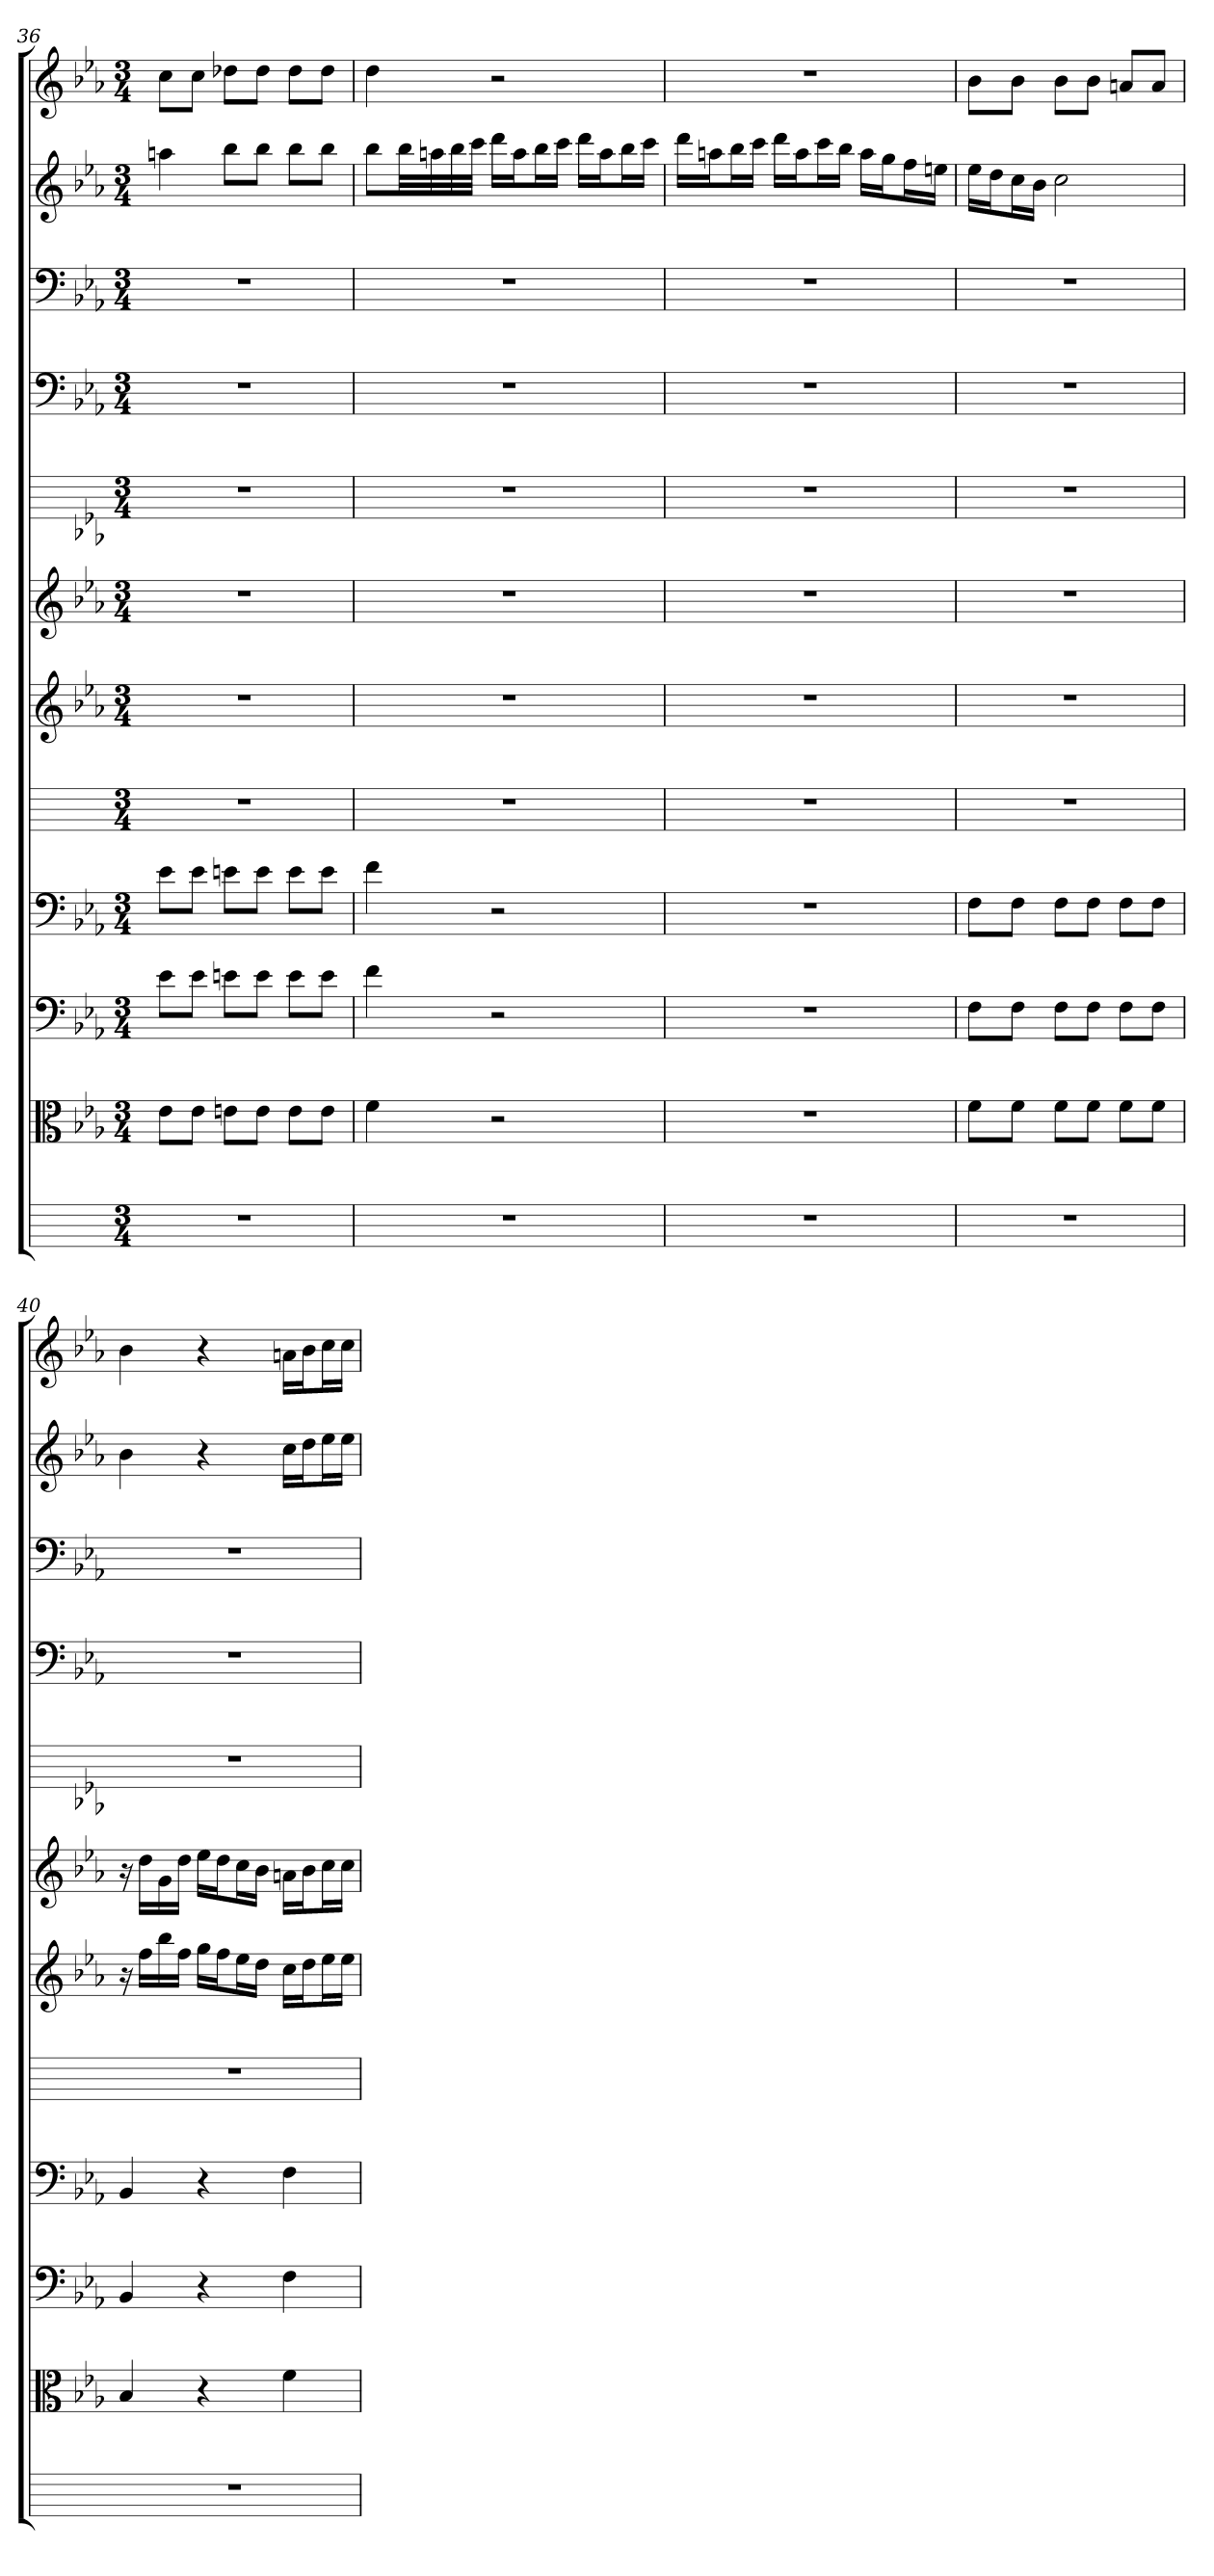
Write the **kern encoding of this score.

**kern	**kern	**kern	**kern	**kern	**kern	**kern	**kern	**kern	**kern	**kern	**kern
*part12	*part11	*part10	*part9	*part8	*part7	*part6	*part5	*part4	*part3	*part2	*part1
*staff12	*staff11	*staff10	*staff9	*staff8	*staff7	*staff6	*staff5	*staff4	*staff3	*staff2	*staff1
*	*clefC3	*clefF4	*clefF4	*	*	*	*	*clefF4	*clefF4	*	*
*k[]	*k[b-e-a-]	*k[b-e-a-]	*k[b-e-a-]	*k[]	*k[b-e-a-]	*k[b-e-a-]	*k[b-e-a-]	*k[b-e-a-]	*k[b-e-a-]	*k[b-e-a-]	*k[b-e-a-]
*M3/4	*M3/4	*M3/4	*M3/4	*M3/4	*M3/4	*M3/4	*M3/4	*M3/4	*M3/4	*M3/4	*M3/4
=36	=36	=36	=36	=36	=36	=36	=36	=36	=36	=36	=36
2.r	8e-\L	8e-\L	8e-\L	2.r	2.r	2.r	2.r	2.r	2.r	4aan	8ccL
.	8e-\J	8e-\J	8e-\J	.	.	.	.	.	.	.	8ccJ
.	8en\L	8en\L	8en\L	.	.	.	.	.	.	8bb-L	8dd-XL
.	8e\J	8e\J	8e\J	.	.	.	.	.	.	8bb-J	8dd-J
.	8e\L	8e\L	8e\L	.	.	.	.	.	.	8bb-L	8dd-L
.	8e\J	8e\J	8e\J	.	.	.	.	.	.	8bb-J	8dd-J
=37	=37	=37	=37	=37	=37	=37	=37	=37	=37	=37	=37
2.r	4f	4f	4f	2.r	2.r	2.r	2.r	2.r	2.r	8bb-L	4dd
.	.	.	.	.	.	.	.	.	.	32bb-LL	.
.	.	.	.	.	.	.	.	.	.	32aan	.
.	.	.	.	.	.	.	.	.	.	32bb-	.
.	.	.	.	.	.	.	.	.	.	32cccJJJ	.
.	2r	2r	2r	.	.	.	.	.	.	16dddLL	2r
.	.	.	.	.	.	.	.	.	.	16aaJ	.
.	.	.	.	.	.	.	.	.	.	16bb-L	.
.	.	.	.	.	.	.	.	.	.	16cccJJ	.
.	.	.	.	.	.	.	.	.	.	16dddLL	.
.	.	.	.	.	.	.	.	.	.	16aaJ	.
.	.	.	.	.	.	.	.	.	.	16bb-L	.
.	.	.	.	.	.	.	.	.	.	16cccJJ	.
=38	=38	=38	=38	=38	=38	=38	=38	=38	=38	=38	=38
2.r	2.r	2.r	2.r	2.r	2.r	2.r	2.r	2.r	2.r	16dddLL	2.r
.	.	.	.	.	.	.	.	.	.	16aanJ	.
.	.	.	.	.	.	.	.	.	.	16bb-L	.
.	.	.	.	.	.	.	.	.	.	16cccJJ	.
.	.	.	.	.	.	.	.	.	.	16dddLL	.
.	.	.	.	.	.	.	.	.	.	16aaJ	.
.	.	.	.	.	.	.	.	.	.	16cccL	.
.	.	.	.	.	.	.	.	.	.	16bb-JJ	.
.	.	.	.	.	.	.	.	.	.	16aaLL	.
.	.	.	.	.	.	.	.	.	.	16ggJ	.
.	.	.	.	.	.	.	.	.	.	16ffL	.
.	.	.	.	.	.	.	.	.	.	16eenJJ	.
=39	=39	=39	=39	=39	=39	=39	=39	=39	=39	=39	=39
2.r	8f\L	8F\L	8F\L	2.r	2.r	2.r	2.r	2.r	2.r	16ee-LL	8b-L
.	.	.	.	.	.	.	.	.	.	16ddJ	.
.	8f\J	8F\J	8F\J	.	.	.	.	.	.	16ccL	8b-J
.	.	.	.	.	.	.	.	.	.	16b-JJ	.
.	8f\L	8F\L	8F\L	.	.	.	.	.	.	2cc	8b-L
.	8f\J	8F\J	8F\J	.	.	.	.	.	.	.	8b-J
.	8f\L	8F\L	8F\L	.	.	.	.	.	.	.	8anL
.	8f\J	8F\J	8F\J	.	.	.	.	.	.	.	8aJ
=40	=40	=40	=40	=40	=40	=40	=40	=40	=40	=40	=40
2.r	4B-	4BB-	4BB-	2.r	16r	16r	2.r	2.r	2.r	4b-	4b-
.	.	.	.	.	16ffLL	16ddLL	.	.	.	.	.
.	.	.	.	.	16bb-	16g	.	.	.	.	.
.	.	.	.	.	16ffJJ	16ddJJ	.	.	.	.	.
.	4r	4r	4r	.	16ggLL	16ee-LL	.	.	.	4r	4r
.	.	.	.	.	16ffJ	16ddJ	.	.	.	.	.
.	.	.	.	.	16ee-L	16ccL	.	.	.	.	.
.	.	.	.	.	16ddJJ	16b-JJ	.	.	.	.	.
.	4f	4F	4F	.	16ccLL	16anLL	.	.	.	16ccLL	16anLL
.	.	.	.	.	16ddJ	16b-J	.	.	.	16ddJ	16b-J
.	.	.	.	.	16ee-L	16ccL	.	.	.	16ee-L	16ccL
.	.	.	.	.	16ee-JJ	16ccJJ	.	.	.	16ee-JJ	16ccJJ
=	=	=	=	=	=	=	=	=	=	=	=
*-	*-	*-	*-	*-	*-	*-	*-	*-	*-	*-	*-
